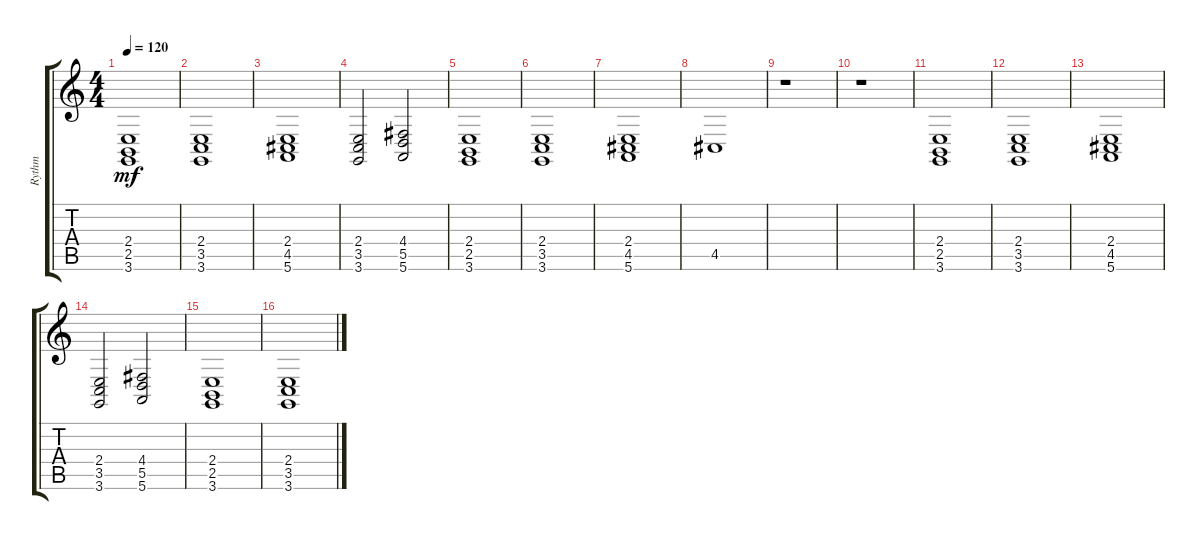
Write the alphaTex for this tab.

\track ("Rythm" "Rythm") {instrument acousticgrandpiano}
\staff {score tabs}
\tuning (E4 B3 G3 D3 A2 E2) {hide}
\ts (4 4)
\tempo 120
\clef g2
\ks c
(2.4 2.5 3.6).1{dy mf} |
(2.4 3.5 3.6).1 |
(2.4 4.5 5.6).1 |
(2.4 3.5 3.6).2 (4.4 5.5 5.6).2 |
(2.4 2.5 3.6).1 |
(2.4 3.5 3.6).1 |
(2.4 4.5 5.6).1 |
4.5.1 |
r.1 |
r.1 |
(2.4 2.5 3.6).1 |
(2.4 3.5 3.6).1 |
(2.4 4.5 5.6).1 |
(2.4 3.5 3.6).2 (4.4 5.5 5.6).2 |
(2.4 2.5 3.6).1 |
(2.4 3.5 3.6).1
